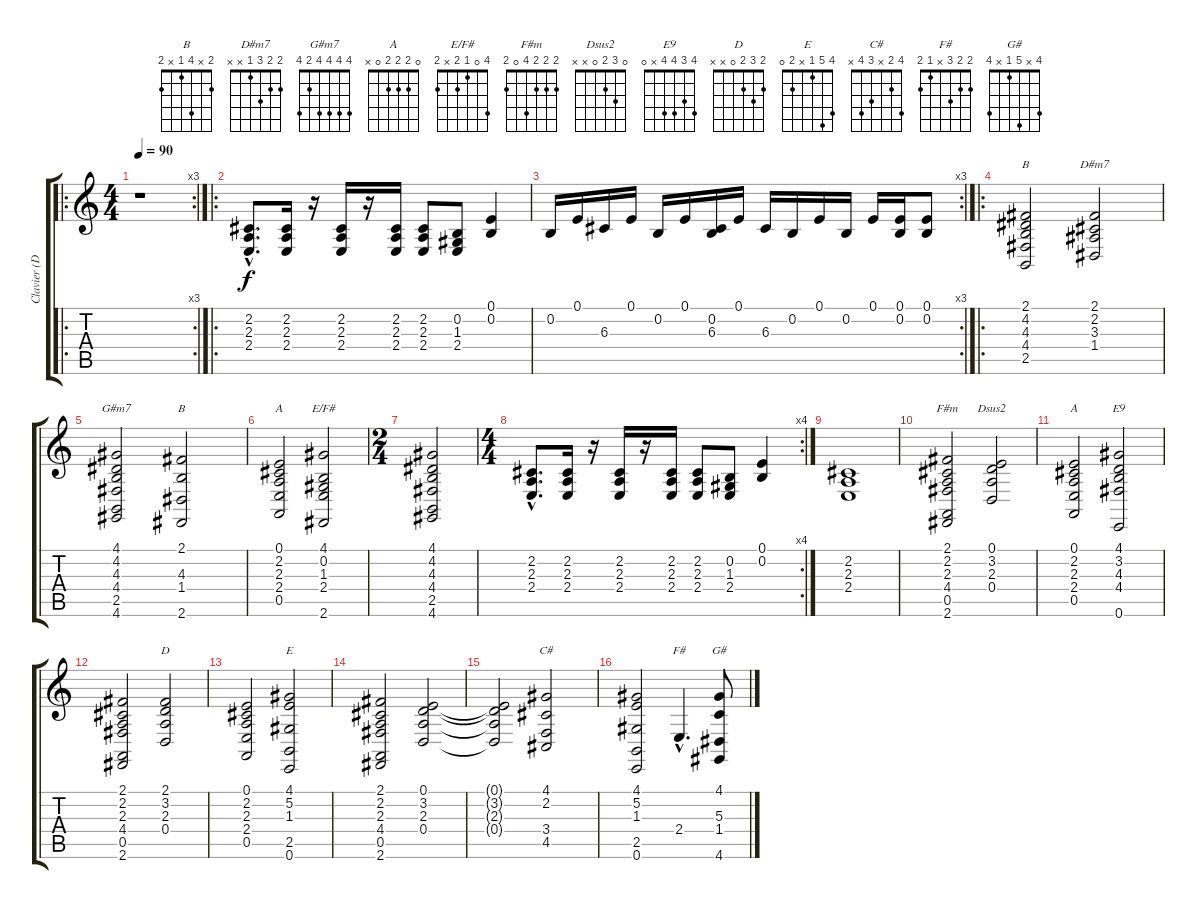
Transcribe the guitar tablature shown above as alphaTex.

\track ("Clavier (D.Paich)" "Clavier (D") {instrument synthstrings1}
\staff {score tabs}
\tuning (E4 B3 G3 D3 A2 E2) {hide}
\chord ("B" 2 4 4 4 2 x)
\chord ("D#m7" 2 2 3 1 x x)
\chord ("G#m7" 4 4 4 4 2 4)
\chord ("B" 2 x 4 1 x 2)
\chord ("A" 0 2 2 2 0 0)
\chord ("E/F#" 4 0 1 2 x 2)
\chord ("F#m" 2 2 2 4 0 2)
\chord ("Dsus2" 0 3 2 0 x x)
\chord ("A" 0 2 2 2 0 x)
\chord ("E9" 4 3 4 4 x 0)
\chord ("D" 2 3 2 0 x x)
\chord ("E" 4 5 1 x 2 0)
\chord ("C#" 4 2 x 3 4 x)
\chord ("F#" 2 2 3 x 1 2)
\chord ("G#" 4 x 5 1 x 4)
\ro
\rc 3
\ts (4 4)
\tempo 90
\clef g2
\ks c
r.1{dy f instrument synthstrings1} |
\ro
(2.2{hac} 2.3{hac} 2.4{hac}).8{d} (2.2 2.3 2.4).16 r.16 (2.2 2.3 2.4).16 r.16 (2.2 2.3 2.4).16 (2.2 2.3 2.4).8 (0.2 1.3 2.4).8 (0.1 0.2).4 |
\rc 3
0.2.16 0.1.16 6.3.16 0.1.16 0.2.16 0.1.16 (0.2 6.3).16 0.1.16 6.3.16 0.2.16 0.1.16 0.2.16 0.1.16 (0.1 0.2).16 (0.1 0.2).8 |
\ro
(2.1 4.2 4.3 4.4 2.5).2{ch "B"} (2.1 2.2 3.3 1.4).2{ch "D#m7"} |
(4.1 4.2 4.3 4.4 2.5 4.6).2{ch "G#m7"} (2.1 4.3 1.4 2.6).2{ch "B"} |
(0.1 2.2 2.3 2.4 0.5).2{ch "A"} (4.1 0.2 1.3 2.4 2.6).2{ch "E/F#"} |
\ts (2 4)
(4.1 4.2 4.3 4.4 2.5 4.6).2 |
\rc 4
\ts (4 4)
(2.2{hac} 2.3{hac} 2.4{hac}).8{d} (2.2 2.3 2.4).16 r.16 (2.2 2.3 2.4).16 r.16 (2.2 2.3 2.4).16 (2.2 2.3 2.4).8 (0.2 1.3 2.4).8 (0.1 0.2).4 |
(2.2 2.3 2.4).1 |
(2.1 2.2 2.3 4.4 0.5 2.6).2{ch "F#m"} (0.1 3.2 2.3 0.4).2{ch "Dsus2"} |
(0.1 2.2 2.3 2.4 0.5).2{ch "A"} (4.1 3.2 4.3 4.4 0.6).2{ch "E9"} |
(2.1 2.2 2.3 4.4 0.5 2.6).2 (2.1 3.2 2.3 0.4).2{ch "D"} |
(0.1 2.2 2.3 2.4 0.5).2 (4.1 5.2 1.3 2.5 0.6).2{ch "E"} |
(2.1 2.2 2.3 4.4 0.5 2.6).2 (0.1 3.2 2.3 0.4).2 |
(0.1{t} 3.2{t} 2.3{t} 0.4{t}).2 (4.1 2.2 3.4 4.5).2{ch "C#"} |
(4.1 5.2 1.3 2.5 0.6).2 2.4{hac}.4{d ch "F#"} (4.1 5.3 1.4 4.6).8{ch "G#"}
